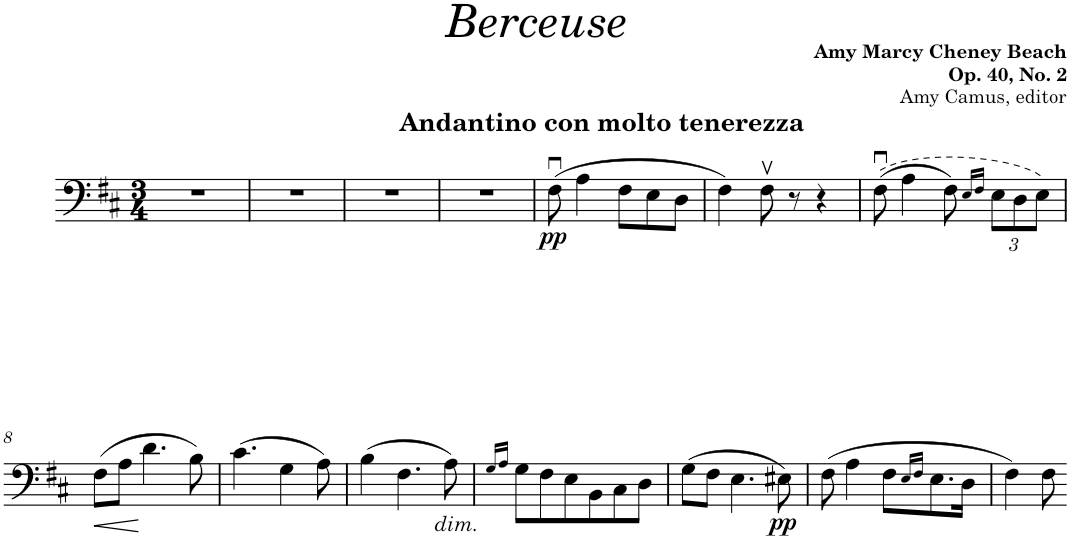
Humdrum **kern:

**kern	**dynam
*part1	*part1
*staff1	*staff1
*I"Cello	*
*clefF4	*
*k[f#c#]	*
*M3/4	*
=1	=1
2.r	.
=2	=2
2.r	.
=3	=3
2.r	.
=4	=4
2.r	.
=5	=5
!LO:TX:a:B:t=Andantino con molto tenerezza	!
!	!LO:DY:b
(8F#u\	pp
4A\	.
8F#\L	.
8E\	.
8D\J	.
=6	=6
4F#\)	.
8F#v\	.
8r	.
4r	.
=7	=7
((8F#u\	.
4A\	.
8F#\)	.
16qE/LL	.
16qF#/JJ	.
*Xbrackettup	*
12E\L	.
12D\	.
12E\J)	.
!!LO:LB:g=z
=8	=8
!	!LO:HP:b
(8F#\L	<
8A\J	.
4.d\	.
8B\)	[
=9	=9
(4.c#\	.
4G\	.
8A\)	.
=10	=10
(4B\	.
4.F#\	.
!LO:TX:b:i:t=dim.	!
8A\)	.
=11	=11
16qG/LL	.
16qA/JJ	.
8G\L	.
8F#\	.
8E\	.
8BB\	.
8C#\	.
8D\J	.
=12	=12
(8G\L	.
8F#\J	.
4.E\	.
!	!LO:DY:b
8E#X\)	pp
=13	=13
(8F#\	.
4A\	.
8F#\L	.
16qE/LL	.
16qF#/JJ	.
8.E\	.
16D\Jk	.
=14	=14
4F#\)	.
8F#\	.
=-	=-
*-	*-
